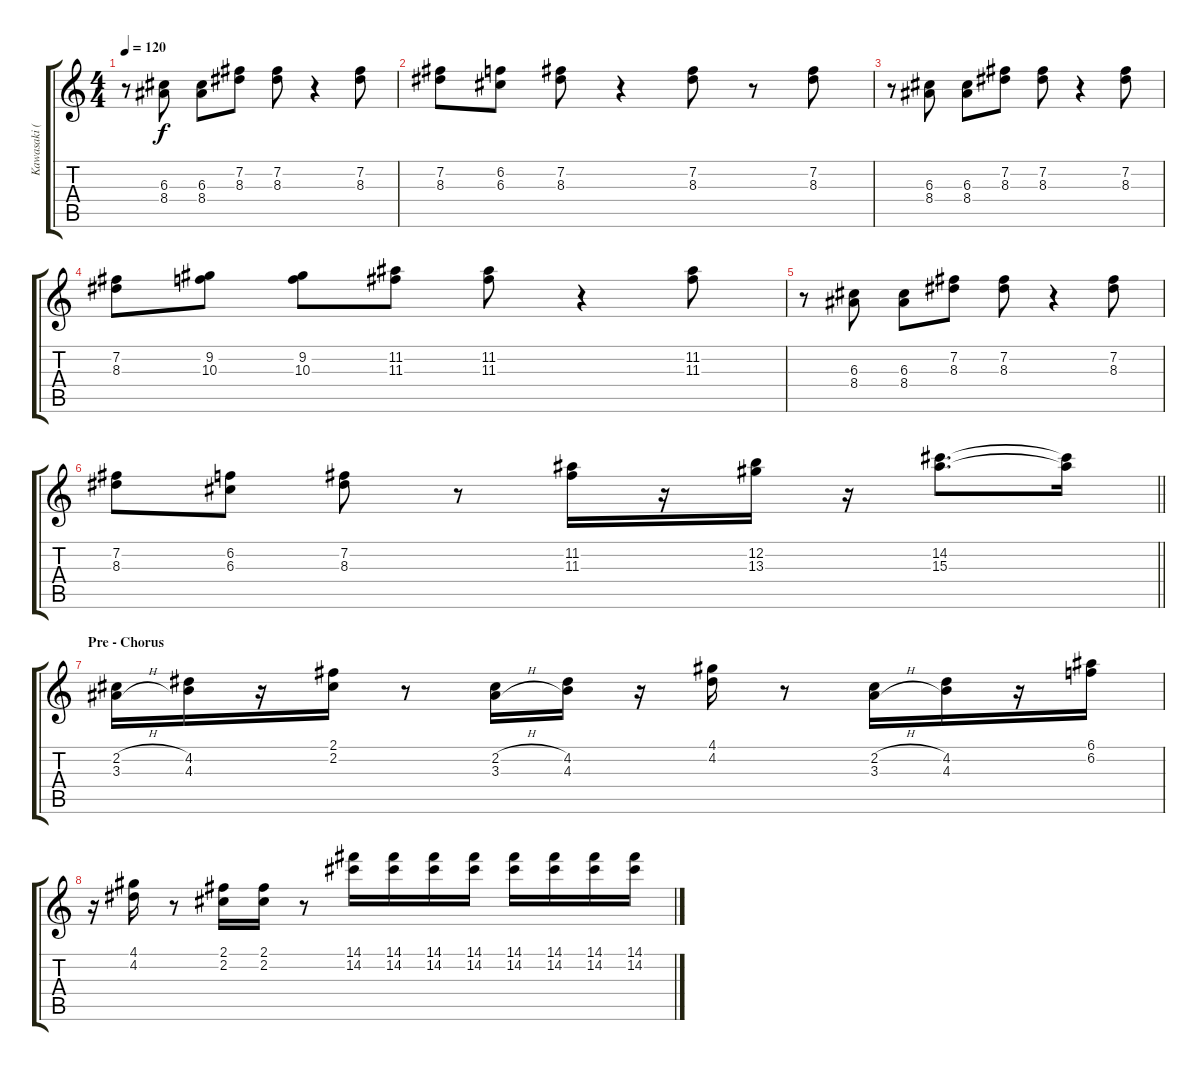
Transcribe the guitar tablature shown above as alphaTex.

\track ("Kawasaki ( Lead Guitar )" "Kawasaki (") {instrument electricguitarjazz}
\staff {score tabs}
\tuning (E4 B3 G3 D3 A2 E2) {hide}
\ts (4 4)
\tempo 120
\clef g2
\ks c
r.8{dy f} (6.3 8.4).8 (6.3 8.4).8 (7.2 8.3).8 (7.2 8.3).8 r.4 (7.2 8.3).8 |
(7.2 8.3).8 (6.2 6.3).8 (7.2 8.3).8 r.4 (7.2 8.3).8 r.8 (7.2 8.3).8 |
r.8 (6.3 8.4).8 (6.3 8.4).8 (7.2 8.3).8 (7.2 8.3).8 r.4 (7.2 8.3).8 |
(7.2 8.3).8 (9.2 10.3).8 (9.2 10.3).8 (11.2 11.3).8 (11.2 11.3).8 r.4 (11.2 11.3).8 |
r.8 (6.3 8.4).8 (6.3 8.4).8 (7.2 8.3).8 (7.2 8.3).8 r.4 (7.2 8.3).8 |
\barLineRight lightlight
(7.2 8.3).8 (6.2 6.3).8 (7.2 8.3).8 r.8 (11.2 11.3).16 r.16 (12.2 13.3).16 r.16 (14.2 15.3).8{d} (14.2{t} 15.3{t}).16 |
\section ("" "Pre - Chorus")
(2.2{h} 3.3{h}).16 (4.2 4.3).16 r.16 (2.1 2.2).16 r.8 (2.2{h} 3.3{h}).16 (4.2 4.3).16 r.16 (4.1 4.2).16 r.8 (2.2{h} 3.3{h}).16 (4.2 4.3).16 r.16 (6.1 6.2).16 |
r.16 (4.1 4.2).16 r.8 (2.1 2.2).16 (2.1 2.2).16 r.8 (14.1 14.2).16 (14.1 14.2).16 (14.1 14.2).16 (14.1 14.2).16 (14.1 14.2).16 (14.1 14.2).16 (14.1 14.2).16 (14.1 14.2).16
